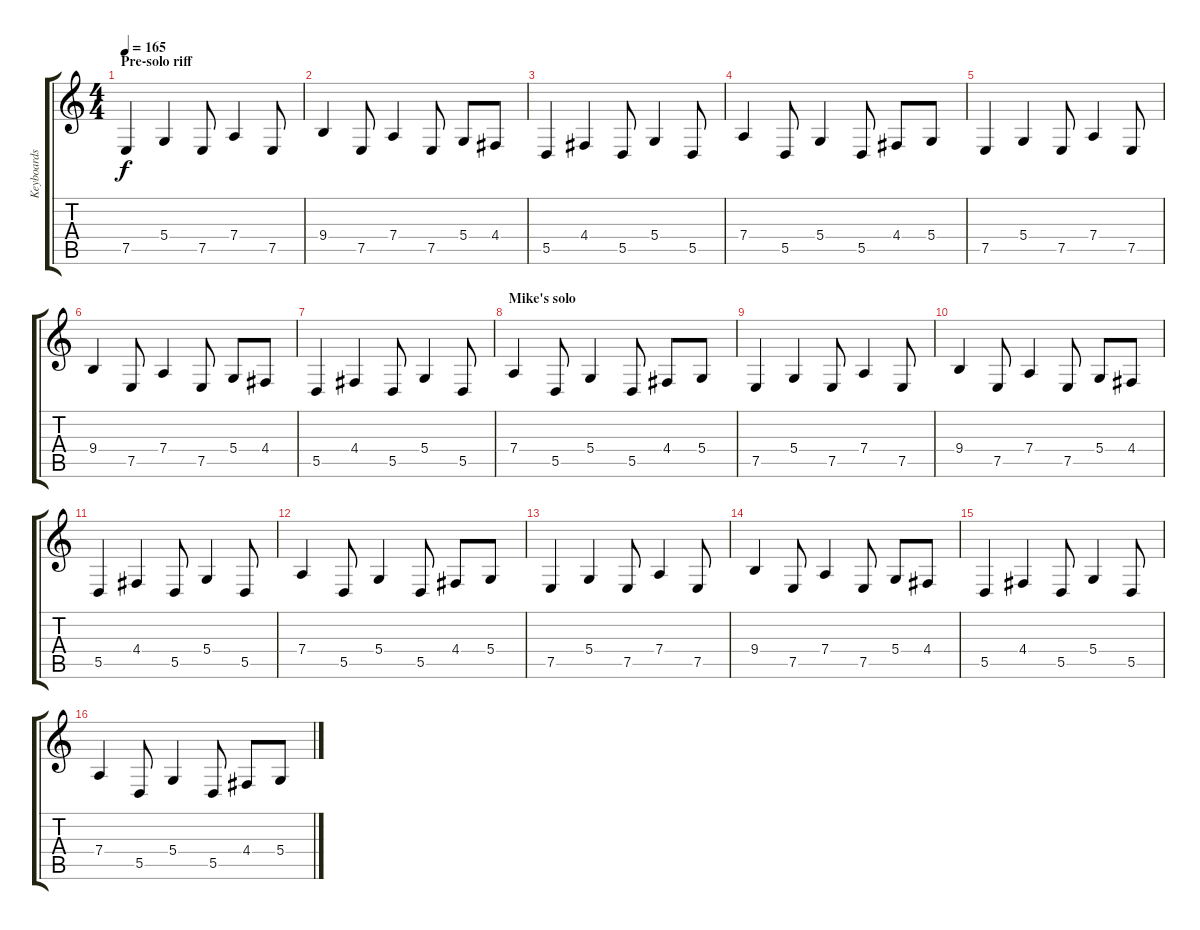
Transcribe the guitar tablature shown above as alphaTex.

\track ("Keyboards" "Keyboards") {instrument harpsichord}
\staff {score tabs}
\tuning (E4 B3 G3 D3 A2 E2) {hide}
\ts (4 4)
\section ("" "Pre-solo riff")
\tempo 165
\clef g2
\ks c
7.5.4{dy f instrument harpsichord} 5.4.4 7.5.8 7.4.4 7.5.8 |
9.4.4 7.5.8 7.4.4 7.5.8 5.4.8 4.4.8 |
5.5.4 4.4.4 5.5.8 5.4.4 5.5.8 |
7.4.4 5.5.8 5.4.4 5.5.8 4.4.8 5.4.8 |
7.5.4 5.4.4 7.5.8 7.4.4 7.5.8 |
9.4.4 7.5.8 7.4.4 7.5.8 5.4.8 4.4.8 |
5.5.4 4.4.4 5.5.8 5.4.4 5.5.8 |
\section ("" "Mike's solo")
7.4.4 5.5.8 5.4.4 5.5.8 4.4.8 5.4.8 |
7.5.4 5.4.4 7.5.8 7.4.4 7.5.8 |
9.4.4 7.5.8 7.4.4 7.5.8 5.4.8 4.4.8 |
5.5.4 4.4.4 5.5.8 5.4.4 5.5.8 |
7.4.4 5.5.8 5.4.4 5.5.8 4.4.8 5.4.8 |
7.5.4 5.4.4 7.5.8 7.4.4 7.5.8 |
9.4.4 7.5.8 7.4.4 7.5.8 5.4.8 4.4.8 |
5.5.4 4.4.4 5.5.8 5.4.4 5.5.8 |
7.4.4 5.5.8 5.4.4 5.5.8 4.4.8 5.4.8
